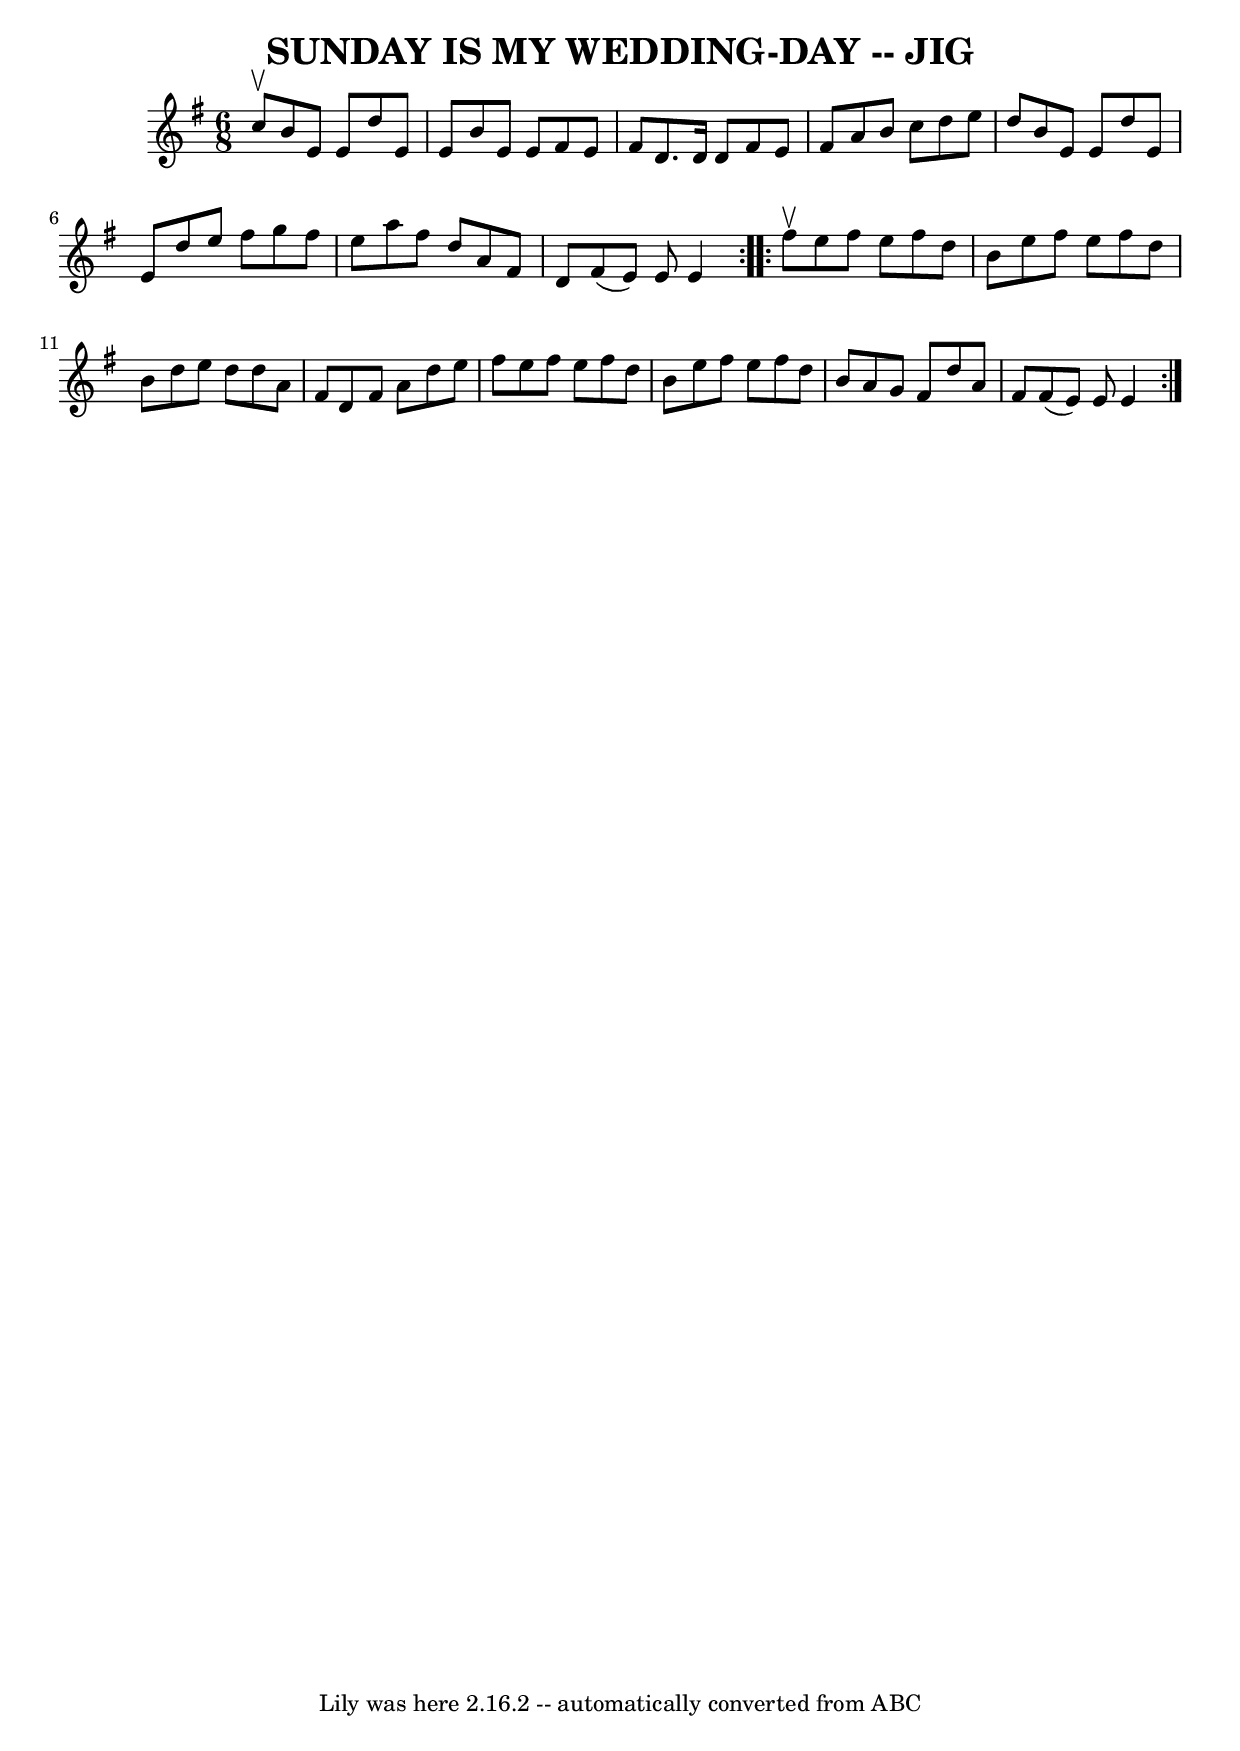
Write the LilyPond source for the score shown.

\version "2.16.2"
\include "Mammoth.ily"
\header {
  %% book = "Ryan's Mammoth Collection of Fiddle Tunes"
  crossRefNumber = "1"
  footnotes = ""
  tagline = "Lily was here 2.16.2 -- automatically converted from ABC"
  title = "SUNDAY IS MY WEDDING-DAY -- JIG"

}
voicedefault =  {



  \repeat volta 2 {

    \time 6/8 
    \key e \minor
    c''8^\upbow       |
    b'8 e'8 e'8    
    d''8 e'8 e'8    |
    b'8 e'8 e'8 fis'8 e'8 fis'8    
    |
    d'8. d'16 d'8 fis'8 e'8 fis'8    |
    a'8    
    b'8 c''8 d''8 e''8 d''8    |
    |
    b'8 e'8    
    e'8 d''8 e'8 e'8    |
    d''8 e''8 fis''8 g''8    
    fis''8 e''8    |
    a''8 fis''8 d''8 a'8 fis'8 d'8    
    |
    fis'8 (e'8) e'8 e'4    
  }     
  \repeat volta 2 {
    fis''8 ^\upbow       |
    e''8 fis''8 e''8 fis''8 d''8 b'8    
    |
    e''8 fis''8 e''8 fis''8 d''8 b'8    |
    d''8   
    e''8 d''8 d''8 a'8 fis'8    |
    d'8 fis'8 a'8 d''8 
    e''8 fis''8    |
    |
    e''8 fis''8 e''8 fis''8   
    d''8 b'8    |
    e''8 fis''8 e''8 fis''8 d''8 b'8    
    |
    a'8 g'8 fis'8 d''8 a'8 fis'8    |
    fis'8 (
    e'8) e'8 e'4    
  }   

}

\score{
  <<

    \context Staff="default"
    {
      \voicedefault 
      
    }

  >>
  \layout {
    
  }
  \midi {
  }

}
